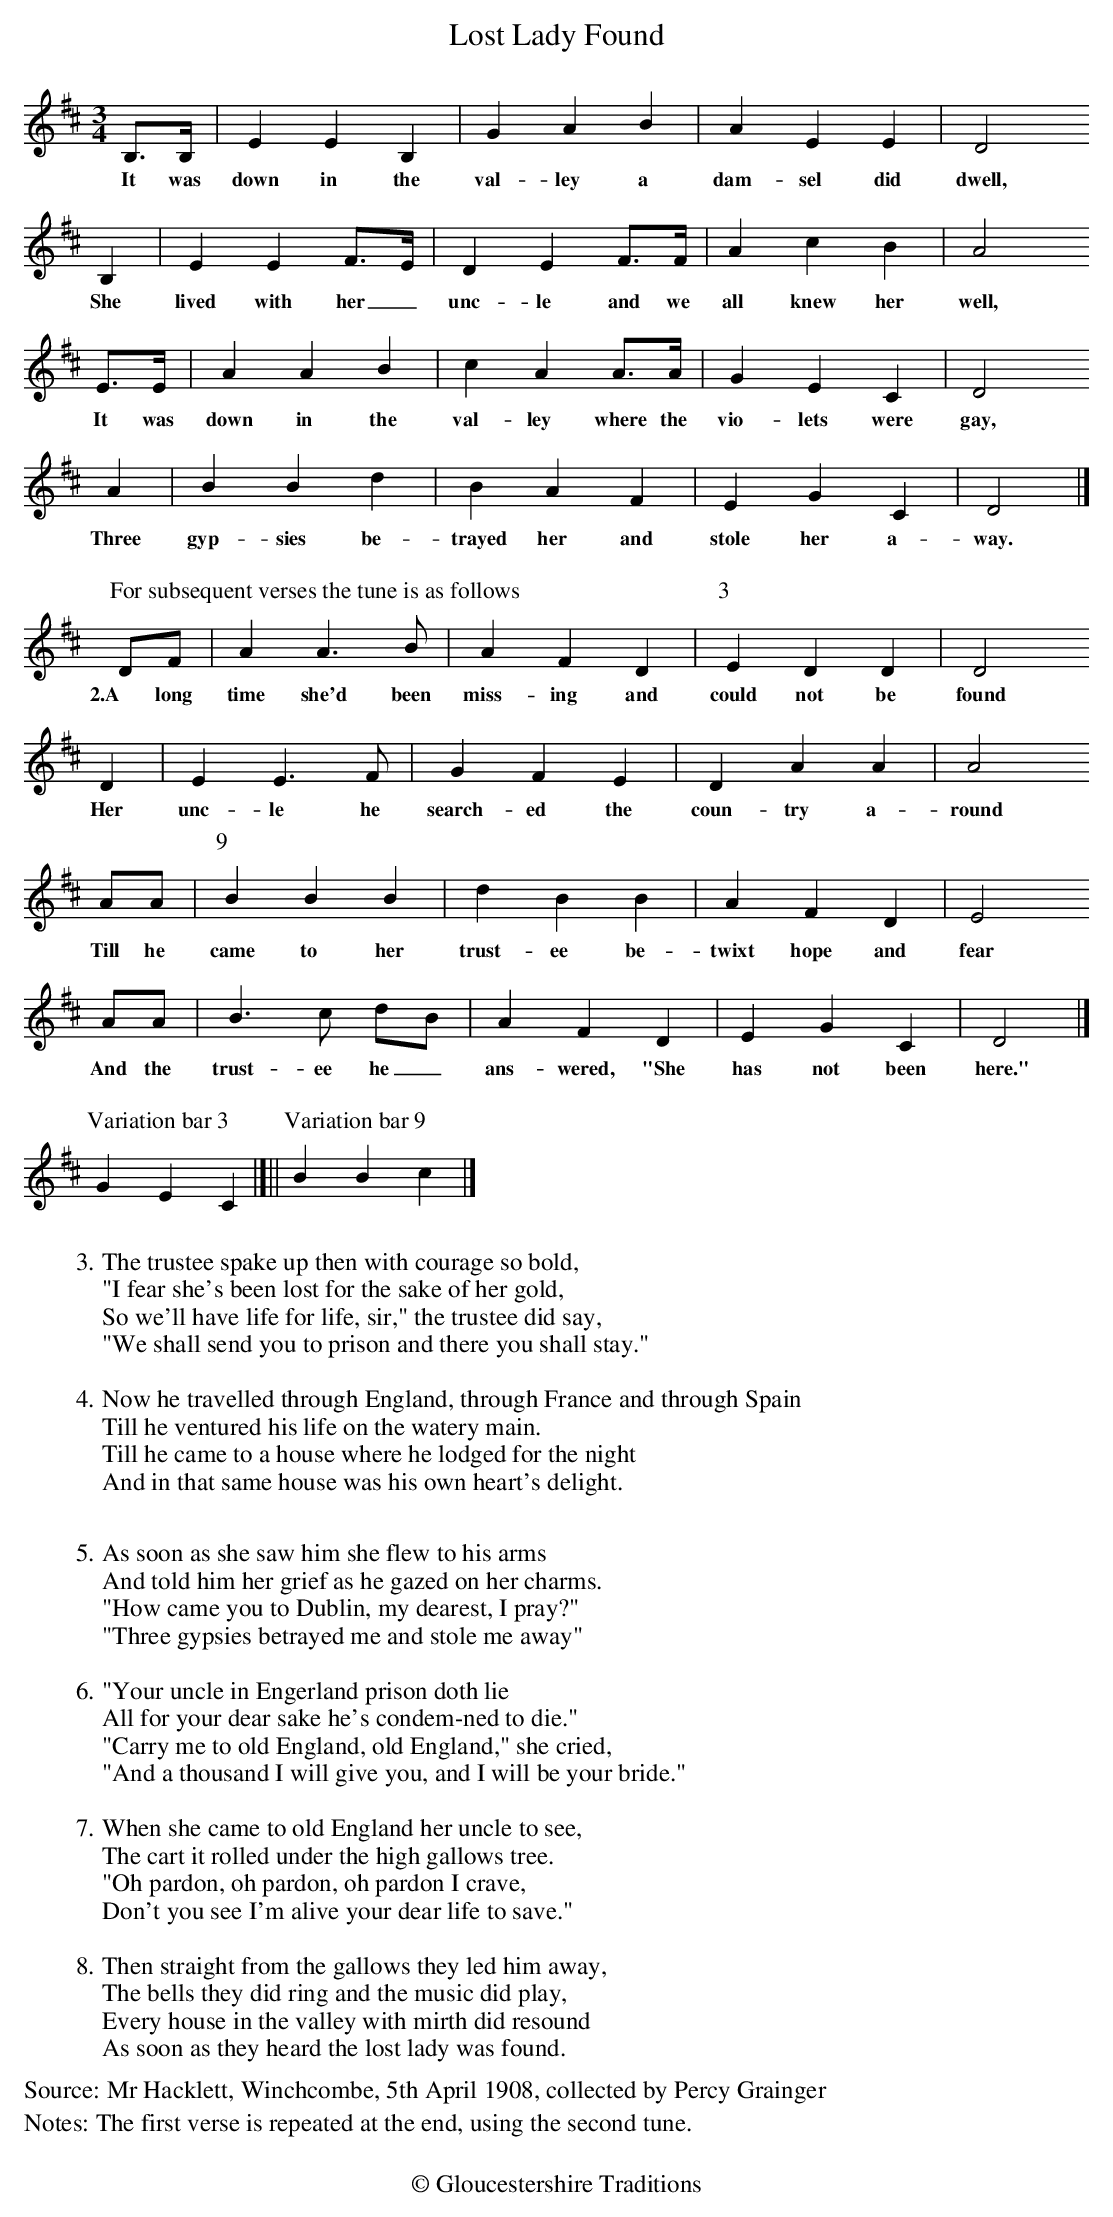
X:1
T:Lost Lady Found
M:3/4
L:1/4
K:Dmaj
B,/2>B,/2 | EEB, | GAB | AEE | D2
w:It was down in the val-ley a dam-sel did dwell,
B, | EEF/2>E/2 | DEF/2>F/2 | AcB | A2
w:She lived with her_ unc-le and we all knew her well,
E/2>E/2 | AAB | cAA/2>A/2 | GEC | D2
w:It was down in the val-ley where the vio-lets were gay,
A | BBd | BAF | EGC | D2 |]
w:Three gyp-sies be-trayed her and stole her a-way.
%%text
%%text
[P:For subsequent verses the tune is as follows]D/2F/2 | AA>B | AFD | [P:3]EDD | D2
w:2.A long time she'd been miss-ing and could not be found
D | EE>F | GFE | DAA | A2
w:Her unc-le he search-ed the coun-try a-round
A/2A/2 |[P:9] BBB | dBB | AFD | E2
w:Till he came to her trust-ee be-twixt hope and fear
A/2A/2 | B>c d/2B/2 | AFD | EGC | D2 |]
w:And the trust-ee he_ ans-wered, "She has not been here."
%%text
%%text
[P:Variation bar 3]GEC |]|| [P:Variation bar 9]BBc |]
%%text
W:3.The trustee spake up then with courage so bold,
W:"I fear she's been lost for the sake of her gold,
W:So we'll have life for life, sir," the trustee did say,
W:"We shall send you to prison and there you shall stay."
W:
W:4.Now he travelled through England, through France and through Spain
W:Till he ventured his life on the watery main.
W:Till he came to a house where he lodged for the night
W:And in that same house was his own heart's delight.
W:
W:5.As soon as she saw him she flew to his arms
W:And told him her grief as he gazed on her charms.
W:"How came you to Dublin, my dearest, I pray?"
W:"Three gypsies betrayed me and stole me away"
W:
W:6."Your uncle in Engerland prison doth lie
W:All for your dear sake he's condem-ned to die."
W:"Carry me to old England, old England," she cried,
W:"And a thousand I will give you, and I will be your bride."
W:
W:7.When she came to old England her uncle to see,
W:The cart it rolled under the high gallows tree.
W:"Oh pardon, oh pardon, oh pardon I crave,
W:Don't you see I'm alive your dear life to save."
W:
W:8.Then straight from the gallows they led him away,
W:The bells they did ring and the music did play,
W:Every house in the valley with mirth did resound
W:As soon as they heard the lost lady was found.
